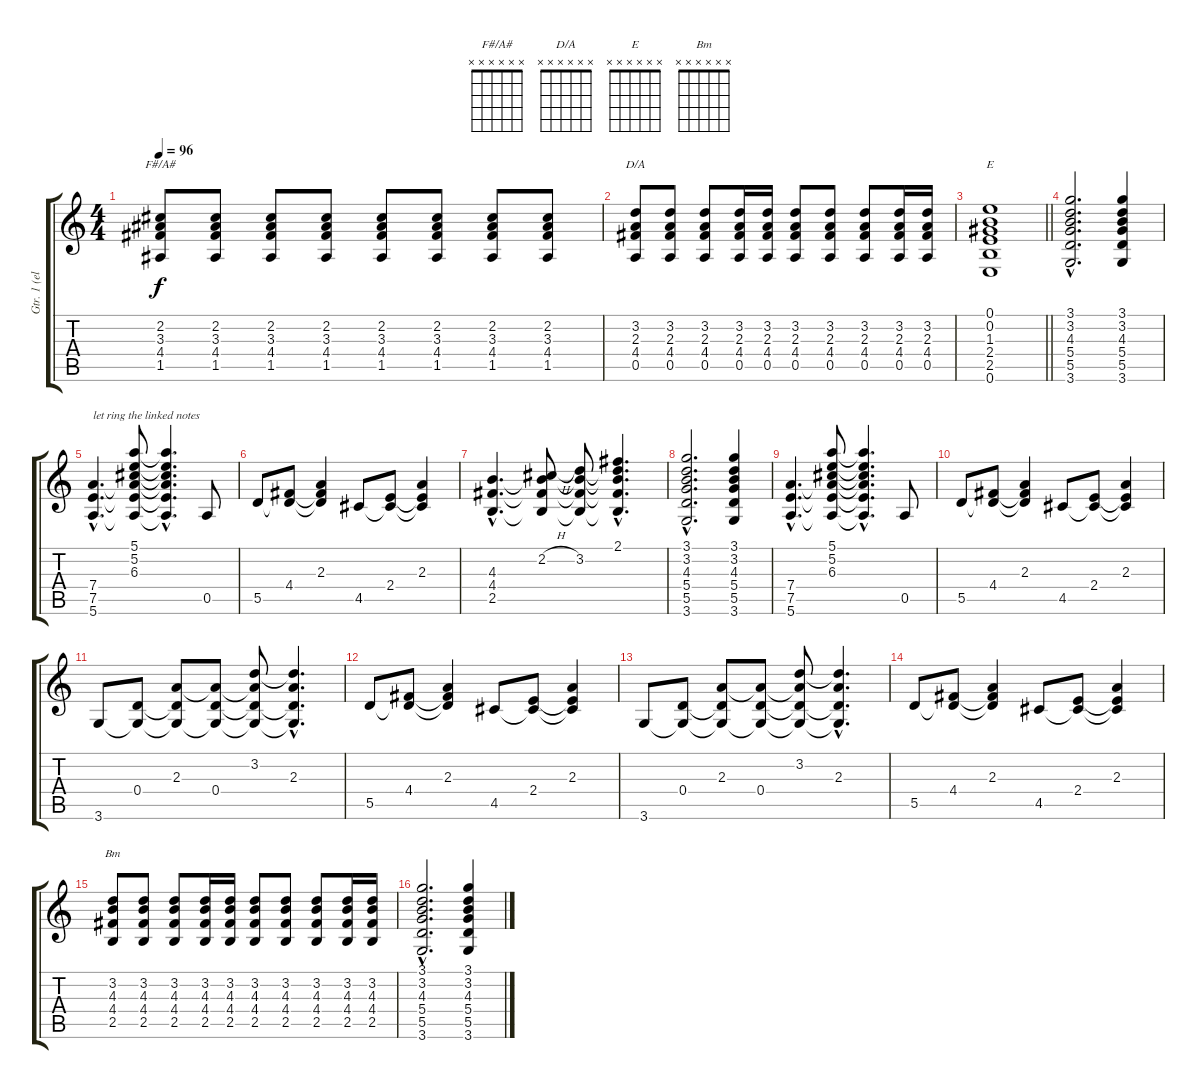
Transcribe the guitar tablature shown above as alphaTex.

\track ("Gtr. 1 (elec.)" "Gtr. 1 (el") {instrument overdrivenguitar}
\staff {score tabs}
\tuning (E4 B3 G3 D3 A2 E2) {hide}
\chord ("F#/A#" x x x x x x)
\chord ("D/A" x x x x x x)
\chord ("E" x x x x x x)
\chord ("Bm" x x x x x x)
\ts (4 4)
\tempo 96
\clef g2
\ks c
(2.2 3.3 4.4 1.5).8{ch "F#/A#" dy f} (2.2 3.3 4.4 1.5).8 (2.2 3.3 4.4 1.5).8 (2.2 3.3 4.4 1.5).8 (2.2 3.3 4.4 1.5).8 (2.2 3.3 4.4 1.5).8 (2.2 3.3 4.4 1.5).8 (2.2 3.3 4.4 1.5).8 |
(3.2 2.3 4.4 0.5).8{ch "D/A"} (3.2 2.3 4.4 0.5).8 (3.2 2.3 4.4 0.5).8 (3.2 2.3 4.4 0.5).16 (3.2 2.3 4.4 0.5).16 (3.2 2.3 4.4 0.5).8 (3.2 2.3 4.4 0.5).8 (3.2 2.3 4.4 0.5).8 (3.2 2.3 4.4 0.5).16 (3.2 2.3 4.4 0.5).16 |
\barLineRight lightlight
(0.1 0.2 1.3 2.4 2.5 0.6).1{ch "E"} |
(3.1{hac} 3.2{hac} 4.3{hac} 5.4{hac} 5.5{hac} 3.6{hac}).2{d} (3.1 3.2 4.3 5.4 5.5 3.6).4 |
(7.4{hac} 7.5{hac} 5.6{hac}).4{d txt "let ring the linked notes"} (5.1 5.2 6.3 7.4{t} 7.5{t} 5.6{t}).8 (5.1{hac t} 5.2{hac t} 6.3{hac t} 7.4{hac t} 7.5{hac t} 5.6{hac t}).4{d} 0.5.8 |
5.5.8 (4.4 5.5{t}).8 (2.3 4.4{t} 5.5{t}).4 4.5.8 (2.4 4.5{t}).8 (2.3 2.4{t} 4.5{t}).4 |
(4.3{hac} 4.4{hac} 2.5{hac}).4{d} (2.2{h} 4.3{t} 4.4{t} 2.5{t}).8 (3.2 4.3{t} 4.4{t} 2.5{t}).8 (2.1{hac} 3.2{hac t} 4.3{hac t} 4.4{hac t} 2.5{hac t}).4{d} |
(3.1{hac} 3.2{hac} 4.3{hac} 5.4{hac} 5.5{hac} 3.6{hac}).2{d} (3.1 3.2 4.3 5.4 5.5 3.6).4 |
(7.4{hac} 7.5{hac} 5.6{hac}).4{d} (5.1 5.2 6.3 7.4{t} 7.5{t} 5.6{t}).8 (5.1{hac t} 5.2{hac t} 6.3{hac t} 7.4{hac t} 7.5{hac t} 5.6{hac t}).4{d} 0.5.8 |
5.5.8 (4.4 5.5{t}).8 (2.3 4.4{t} 5.5{t}).4 4.5.8 (2.4 4.5{t}).8 (2.3 2.4{t} 4.5{t}).4 |
3.6.8 (0.4 3.6{t}).8 (2.3 0.4{t} 3.6{t}).8 (2.3{t} 0.4 3.6{t}).8 (3.2 2.3{t} 0.4{t} 3.6{t}).8 (3.2{hac t} 2.3{hac} 0.4{hac t} 3.6{hac t}).4{d} |
5.5.8 (4.4 5.5{t}).8 (2.3 4.4{t} 5.5{t}).4 4.5.8 (2.4 4.5{t}).8 (2.3 2.4{t} 4.5{t}).4 |
3.6.8 (0.4 3.6{t}).8 (2.3 0.4{t} 3.6{t}).8 (2.3{t} 0.4 3.6{t}).8 (3.2 2.3{t} 0.4{t} 3.6{t}).8 (3.2{hac t} 2.3{hac} 0.4{hac t} 3.6{hac t}).4{d} |
5.5.8 (4.4 5.5{t}).8 (2.3 4.4{t} 5.5{t}).4 4.5.8 (2.4 4.5{t}).8 (2.3 2.4{t} 4.5{t}).4 |
(3.2 4.3 4.4 2.5).8{ch "Bm"} (3.2 4.3 4.4 2.5).8 (3.2 4.3 4.4 2.5).8 (3.2 4.3 4.4 2.5).16 (3.2 4.3 4.4 2.5).16 (3.2 4.3 4.4 2.5).8 (3.2 4.3 4.4 2.5).8 (3.2 4.3 4.4 2.5).8 (3.2 4.3 4.4 2.5).16 (3.2 4.3 4.4 2.5).16 |
(3.1{hac} 3.2{hac} 4.3{hac} 5.4{hac} 5.5{hac} 3.6{hac}).2{d} (3.1 3.2 4.3 5.4 5.5 3.6).4
